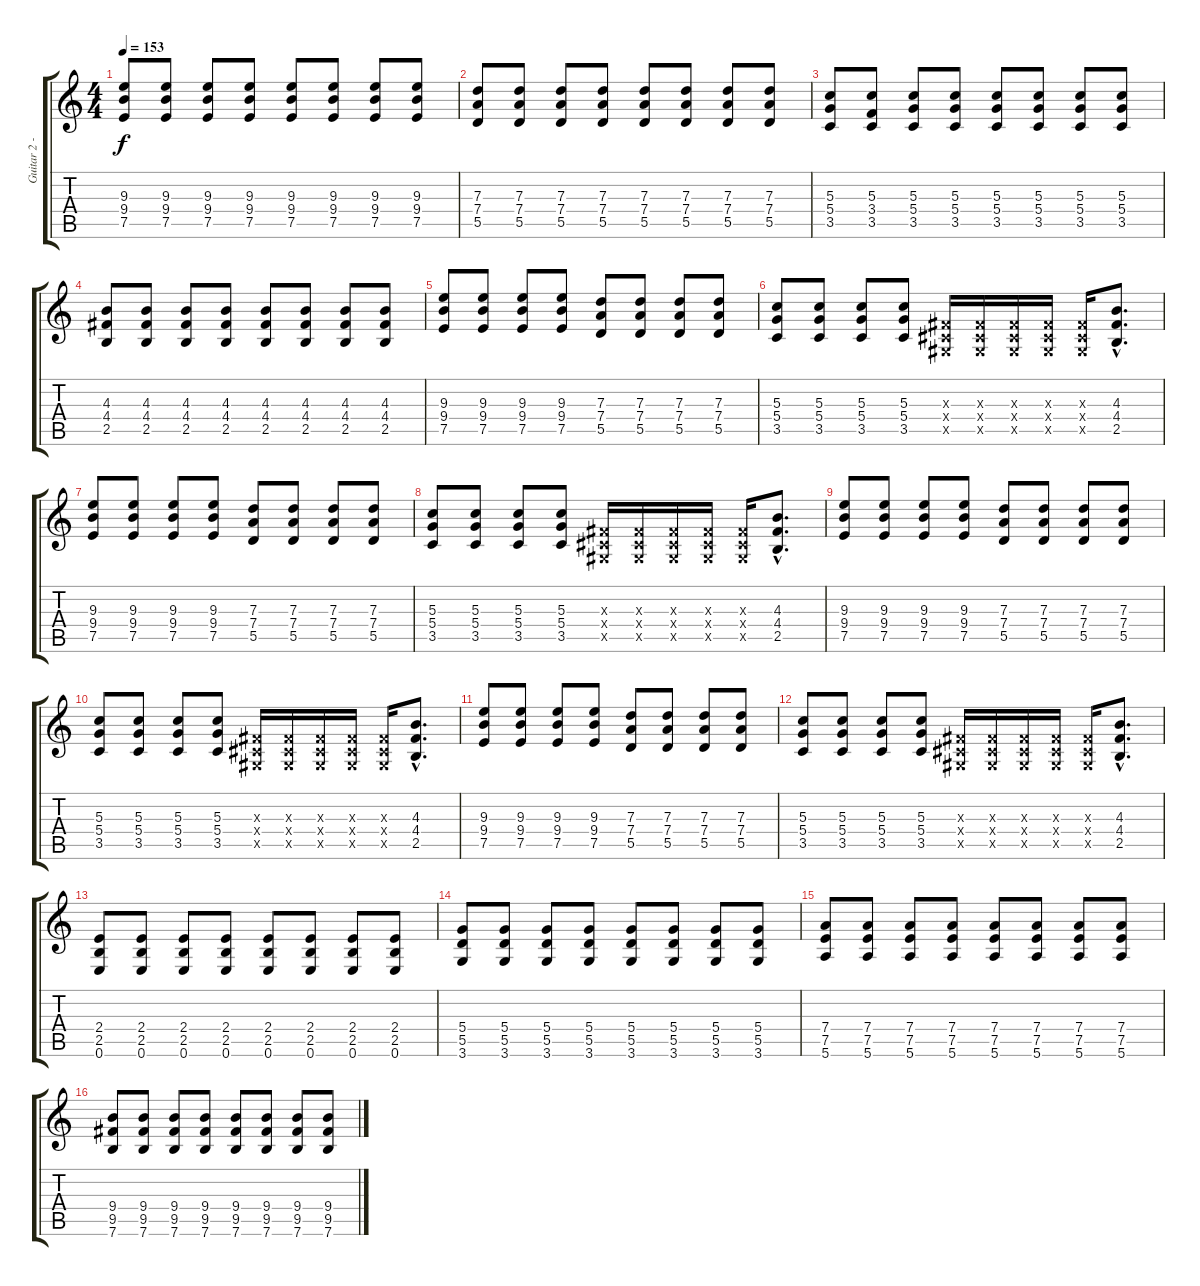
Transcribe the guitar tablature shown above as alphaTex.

\track ("Guitar 2 - Melvin" "Guitar 2 -") {instrument overdrivenguitar}
\staff {score tabs}
\tuning (E4 B3 G3 D3 A2 E2) {hide}
\ts (4 4)
\tempo 153
\clef g2
\ks c
(9.3 9.4 7.5).8{dy f} (9.3 9.4 7.5).8 (9.3 9.4 7.5).8 (9.3 9.4 7.5).8 (9.3 9.4 7.5).8 (9.3 9.4 7.5).8 (9.3 9.4 7.5).8 (9.3 9.4 7.5).8 |
(7.3 7.4 5.5).8 (7.3 7.4 5.5).8 (7.3 7.4 5.5).8 (7.3 7.4 5.5).8 (7.3 7.4 5.5).8 (7.3 7.4 5.5).8 (7.3 7.4 5.5).8 (7.3 7.4 5.5).8 |
(5.3 5.4 3.5).8 (5.3 3.4 3.5).8 (5.3 5.4 3.5).8 (5.3 5.4 3.5).8 (5.3 5.4 3.5).8 (5.3 5.4 3.5).8 (5.3 5.4 3.5).8 (5.3 5.4 3.5).8 |
(4.3 4.4 2.5).8 (4.3 4.4 2.5).8 (4.3 4.4 2.5).8 (4.3 4.4 2.5).8 (4.3 4.4 2.5).8 (4.3 4.4 2.5).8 (4.3 4.4 2.5).8 (4.3 4.4 2.5).8 |
(9.3 9.4 7.5).8 (9.3 9.4 7.5).8 (9.3 9.4 7.5).8 (9.3 9.4 7.5).8 (7.3 7.4 5.5).8 (7.3 7.4 5.5).8 (7.3 7.4 5.5).8 (7.3 7.4 5.5).8 |
(5.3 5.4 3.5).8 (5.3 5.4 3.5).8 (5.3 5.4 3.5).8 (5.3 5.4 3.5).8 (-1.3{x} -1.4{x} -1.5{x}).16 (-1.3{x} -1.4{x} -1.5{x}).16 (-1.3{x} -1.4{x} -1.5{x}).16 (-1.3{x} -1.4{x} -1.5{x}).16 (-1.3{x} -1.4{x} -1.5{x}).16 (4.3{hac} 4.4{hac} 2.5{hac}).8{d} |
(9.3 9.4 7.5).8 (9.3 9.4 7.5).8 (9.3 9.4 7.5).8 (9.3 9.4 7.5).8 (7.3 7.4 5.5).8 (7.3 7.4 5.5).8 (7.3 7.4 5.5).8 (7.3 7.4 5.5).8 |
(5.3 5.4 3.5).8 (5.3 5.4 3.5).8 (5.3 5.4 3.5).8 (5.3 5.4 3.5).8 (-1.3{x} -1.4{x} -1.5{x}).16 (-1.3{x} -1.4{x} -1.5{x}).16 (-1.3{x} -1.4{x} -1.5{x}).16 (-1.3{x} -1.4{x} -1.5{x}).16 (-1.3{x} -1.4{x} -1.5{x}).16 (4.3{hac} 4.4{hac} 2.5{hac}).8{d} |
(9.3 9.4 7.5).8 (9.3 9.4 7.5).8 (9.3 9.4 7.5).8 (9.3 9.4 7.5).8 (7.3 7.4 5.5).8 (7.3 7.4 5.5).8 (7.3 7.4 5.5).8 (7.3 7.4 5.5).8 |
(5.3 5.4 3.5).8 (5.3 5.4 3.5).8 (5.3 5.4 3.5).8 (5.3 5.4 3.5).8 (-1.3{x} -1.4{x} -1.5{x}).16 (-1.3{x} -1.4{x} -1.5{x}).16 (-1.3{x} -1.4{x} -1.5{x}).16 (-1.3{x} -1.4{x} -1.5{x}).16 (-1.3{x} -1.4{x} -1.5{x}).16 (4.3{hac} 4.4{hac} 2.5{hac}).8{d} |
(9.3 9.4 7.5).8 (9.3 9.4 7.5).8 (9.3 9.4 7.5).8 (9.3 9.4 7.5).8 (7.3 7.4 5.5).8 (7.3 7.4 5.5).8 (7.3 7.4 5.5).8 (7.3 7.4 5.5).8 |
(5.3 5.4 3.5).8 (5.3 5.4 3.5).8 (5.3 5.4 3.5).8 (5.3 5.4 3.5).8 (-1.3{x} -1.4{x} -1.5{x}).16 (-1.3{x} -1.4{x} -1.5{x}).16 (-1.3{x} -1.4{x} -1.5{x}).16 (-1.3{x} -1.4{x} -1.5{x}).16 (-1.3{x} -1.4{x} -1.5{x}).16 (4.3{hac} 4.4{hac} 2.5{hac}).8{d} |
(2.4 2.5 0.6).8 (2.4 2.5 0.6).8 (2.4 2.5 0.6).8 (2.4 2.5 0.6).8 (2.4 2.5 0.6).8 (2.4 2.5 0.6).8 (2.4 2.5 0.6).8 (2.4 2.5 0.6).8 |
(5.4 5.5 3.6).8 (5.4 5.5 3.6).8 (5.4 5.5 3.6).8 (5.4 5.5 3.6).8 (5.4 5.5 3.6).8 (5.4 5.5 3.6).8 (5.4 5.5 3.6).8 (5.4 5.5 3.6).8 |
(7.4 7.5 5.6).8 (7.4 7.5 5.6).8 (7.4 7.5 5.6).8 (7.4 7.5 5.6).8 (7.4 7.5 5.6).8 (7.4 7.5 5.6).8 (7.4 7.5 5.6).8 (7.4 7.5 5.6).8 |
(9.4 9.5 7.6).8 (9.4 9.5 7.6).8 (9.4 9.5 7.6).8 (9.4 9.5 7.6).8 (9.4 9.5 7.6).8 (9.4 9.5 7.6).8 (9.4 9.5 7.6).8 (9.4 9.5 7.6).8
